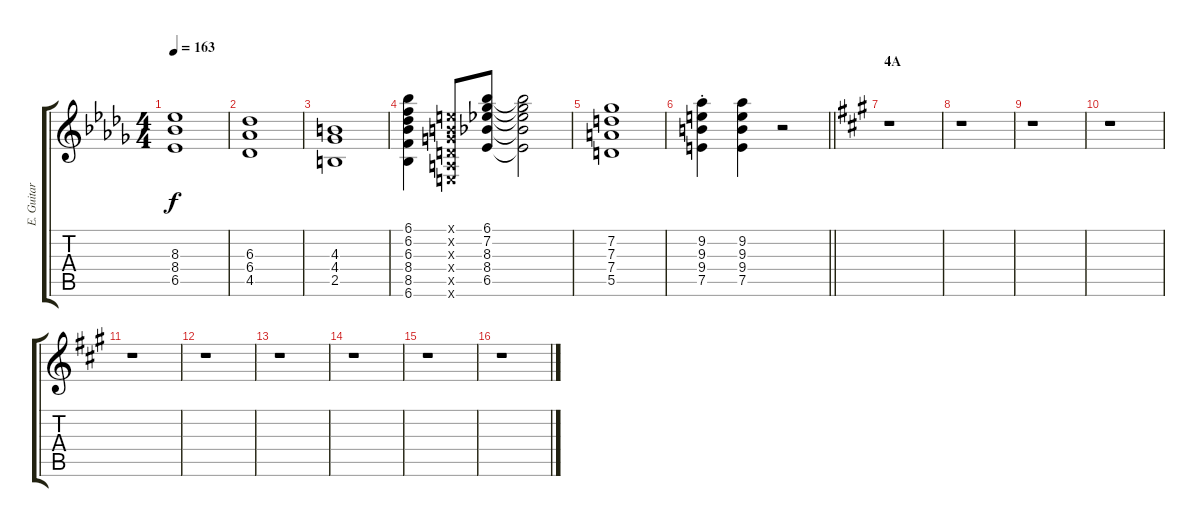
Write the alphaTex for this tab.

\track ("E. Guitar II" "E. Guitar ") {instrument overdrivenguitar}
\staff {score tabs}
\tuning (E4 B3 G3 D3 A2 E2) {hide}
\ts (4 4)
\tempo 163
\clef g2
\ks db
(8.3 8.4 6.5).1{dy f} |
(6.3 6.4 4.5).1 |
(4.3 4.4 2.5).1 |
(6.1 6.2 6.3 8.4 8.5 6.6).4 (0.1{x} 0.2{x} 0.3{x} 0.4{x} 0.5{x} 0.6{x}).8 (6.1 7.2 8.3 8.4 6.5).8 (6.1{t} 7.2{t} 8.3{t} 8.4{t} 6.5{t}).2 |
(7.2 7.3 7.4 5.5).1 |
\barLineRight lightlight
(9.2{st} 9.3{st} 9.4{st} 7.5{st}).4 (9.2 9.3 9.4 7.5).4 r.2 |
\section ("" "4A")
\ks a
r.1 |
r.1 |
r.1 |
r.1 |
r.1 |
r.1 |
r.1 |
r.1 |
r.1 |
r.1
